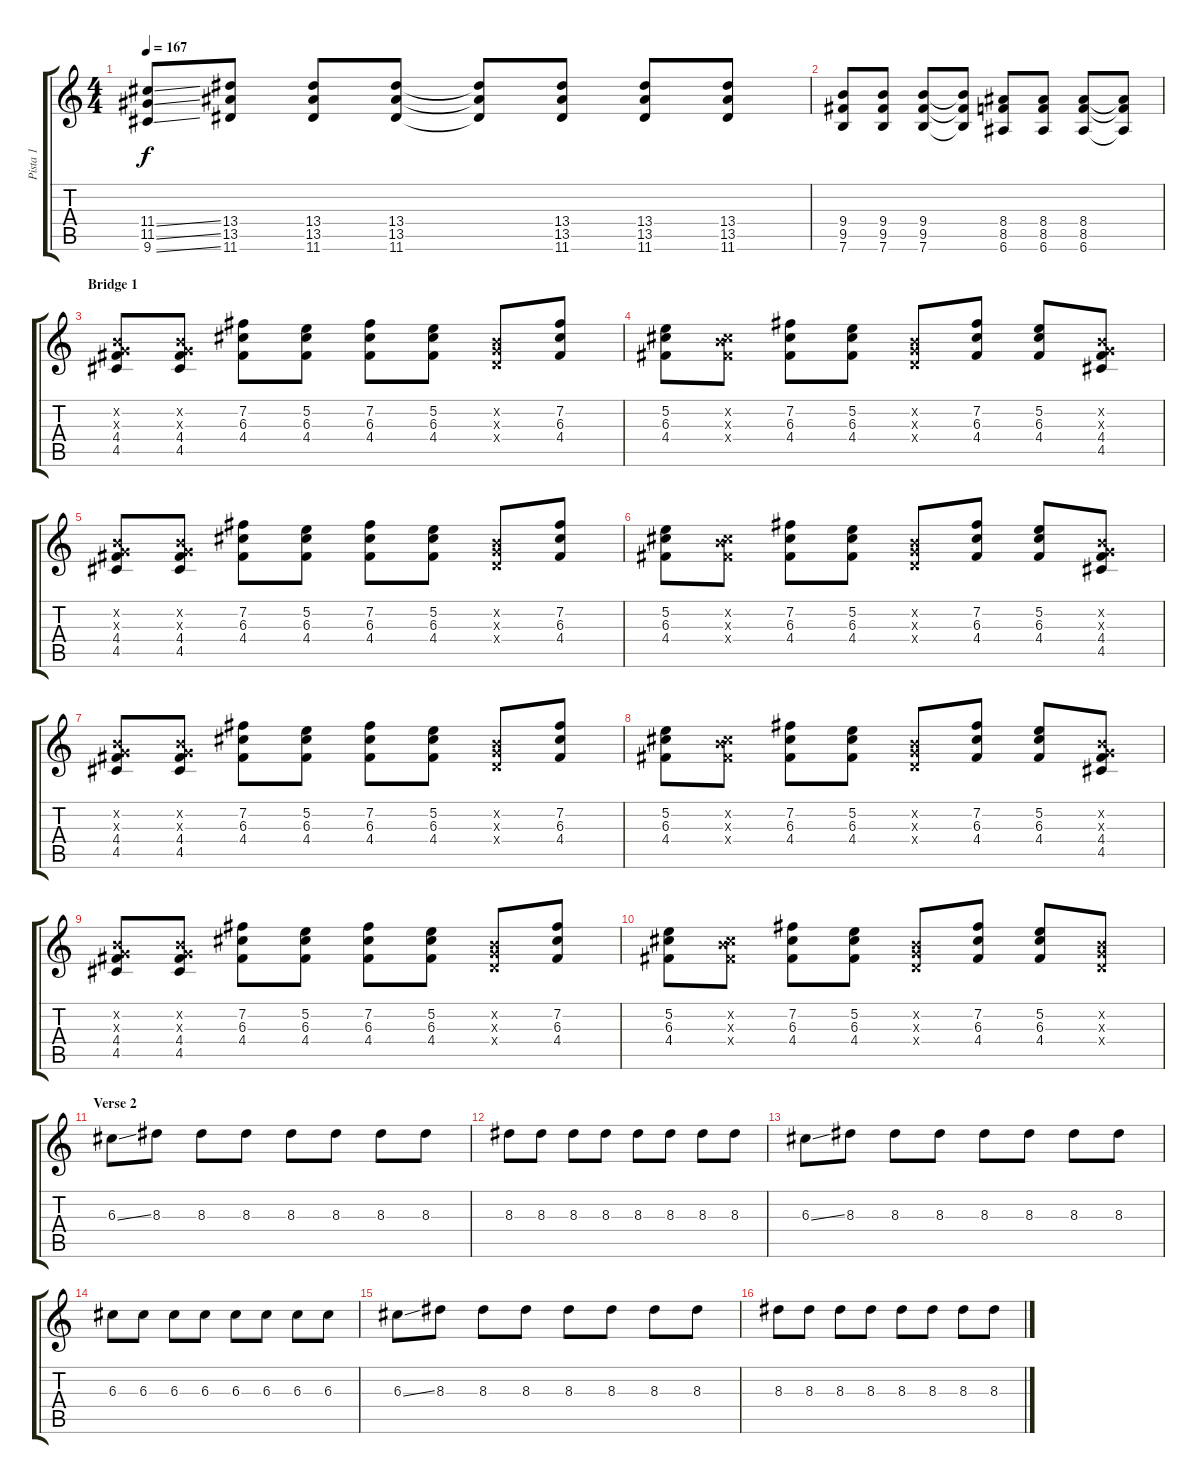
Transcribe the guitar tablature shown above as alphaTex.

\track ("Pista 1" "Pista 1") {instrument distortionguitar}
\staff {score tabs}
\tuning (E4 B3 G3 D3 A2 E2) {hide}
\ts (4 4)
\tempo 167
\clef g2
\ks c
(11.4{ss} 11.5{ss} 9.6{ss}).8{dy f} (13.4 13.5 11.6).8 (13.4 13.5 11.6).8 (13.4 13.5 11.6).8 (13.4{t} 13.5{t} 11.6{t}).8 (13.4 13.5 11.6).8 (13.4 13.5 11.6).8 (13.4 13.5 11.6).8 |
(9.4 9.5 7.6).8 (9.4 9.5 7.6).8 (9.4 9.5 7.6).8 (9.4{t} 9.5{t} 7.6{t}).8 (8.4 8.5 6.6).8 (8.4 8.5 6.6).8 (8.4 8.5 6.6).8 (8.4{t} 8.5{t} 6.6{t}).8 |
\section ("" "Bridge 1")
(0.2{x} 0.3{x} 4.4 4.5).8 (0.2{x} 0.3{x} 4.4 4.5).8 (7.2 6.3 4.4).8 (5.2 6.3 4.4).8 (7.2 6.3 4.4).8 (5.2 6.3 4.4).8 (0.2{x} 0.3{x} 0.4{x}).8 (7.2 6.3 4.4).8 |
(5.2 6.3 4.4).8 (0.2{x} 6.3{x} 4.4{x}).8 (7.2 6.3 4.4).8 (5.2 6.3 4.4).8 (0.2{x} 0.3{x} 0.4{x}).8 (7.2 6.3 4.4).8 (5.2 6.3 4.4).8 (0.2{x} 0.3{x} 4.4 4.5).8 |
(0.2{x} 0.3{x} 4.4 4.5).8 (0.2{x} 0.3{x} 4.4 4.5).8 (7.2 6.3 4.4).8 (5.2 6.3 4.4).8 (7.2 6.3 4.4).8 (5.2 6.3 4.4).8 (0.2{x} 0.3{x} 0.4{x}).8 (7.2 6.3 4.4).8 |
(5.2 6.3 4.4).8 (0.2{x} 6.3{x} 4.4{x}).8 (7.2 6.3 4.4).8 (5.2 6.3 4.4).8 (0.2{x} 0.3{x} 0.4{x}).8 (7.2 6.3 4.4).8 (5.2 6.3 4.4).8 (0.2{x} 0.3{x} 4.4 4.5).8 |
(0.2{x} 0.3{x} 4.4 4.5).8 (0.2{x} 0.3{x} 4.4 4.5).8 (7.2 6.3 4.4).8 (5.2 6.3 4.4).8 (7.2 6.3 4.4).8 (5.2 6.3 4.4).8 (0.2{x} 0.3{x} 0.4{x}).8 (7.2 6.3 4.4).8 |
(5.2 6.3 4.4).8 (0.2{x} 6.3{x} 4.4{x}).8 (7.2 6.3 4.4).8 (5.2 6.3 4.4).8 (0.2{x} 0.3{x} 0.4{x}).8 (7.2 6.3 4.4).8 (5.2 6.3 4.4).8 (0.2{x} 0.3{x} 4.4 4.5).8 |
(0.2{x} 0.3{x} 4.4 4.5).8 (0.2{x} 0.3{x} 4.4 4.5).8 (7.2 6.3 4.4).8 (5.2 6.3 4.4).8 (7.2 6.3 4.4).8 (5.2 6.3 4.4).8 (0.2{x} 0.3{x} 0.4{x}).8 (7.2 6.3 4.4).8 |
(5.2 6.3 4.4).8 (0.2{x} 6.3{x} 4.4{x}).8 (7.2 6.3 4.4).8 (5.2 6.3 4.4).8 (0.2{x} 0.3{x} 0.4{x}).8 (7.2 6.3 4.4).8 (5.2 6.3 4.4).8 (0.2{x} 0.3{x} 0.4{x}).8 |
\section ("" "Verse 2")
6.3{ss}.8 8.3.8 8.3.8 8.3.8 8.3.8 8.3.8 8.3.8 8.3.8 |
8.3.8 8.3.8 8.3.8 8.3.8 8.3.8 8.3.8 8.3.8 8.3.8 |
6.3{ss}.8 8.3.8 8.3.8 8.3.8 8.3.8 8.3.8 8.3.8 8.3.8 |
6.3.8 6.3.8 6.3.8 6.3.8 6.3.8 6.3.8 6.3.8 6.3.8 |
6.3{ss}.8 8.3.8 8.3.8 8.3.8 8.3.8 8.3.8 8.3.8 8.3.8 |
8.3.8 8.3.8 8.3.8 8.3.8 8.3.8 8.3.8 8.3.8 8.3.8
